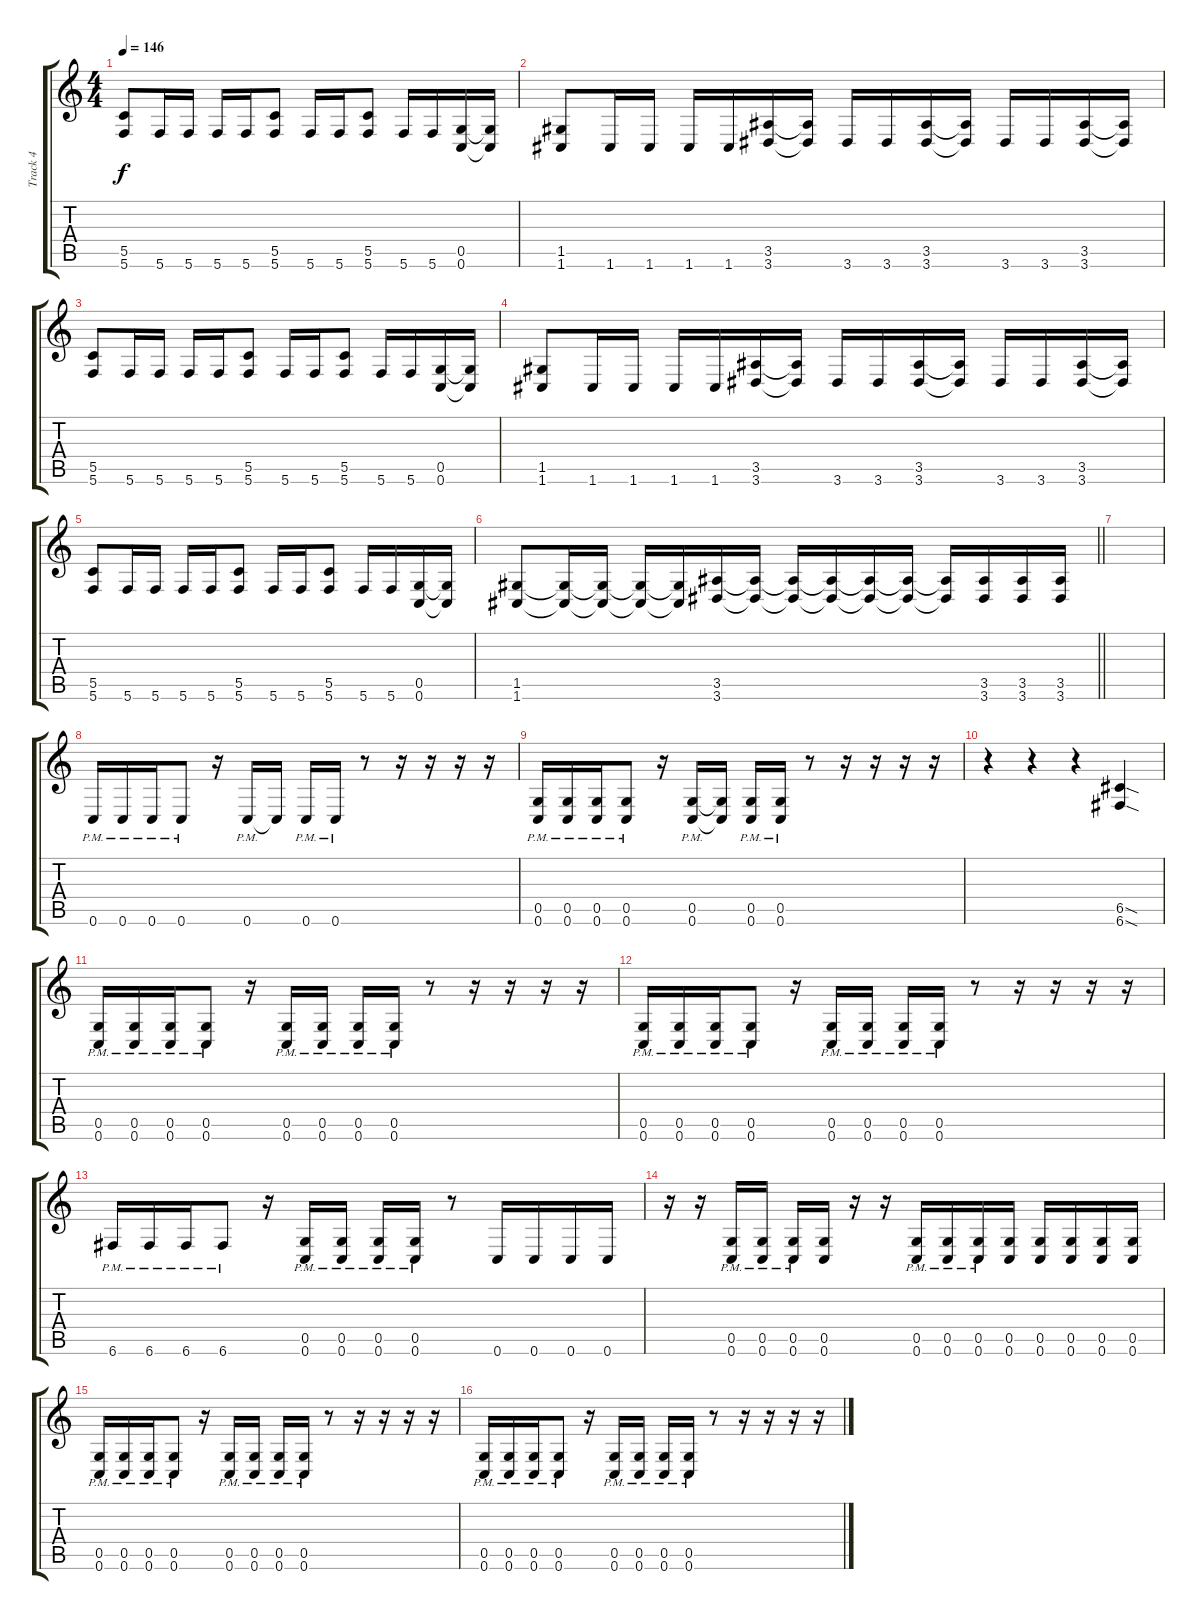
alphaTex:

\track ("Track 4" "Track 4") {instrument distortionguitar}
\staff {score tabs}
\tuning (D4 A3 F3 C3 G2 C2) {hide}
\ts (4 4)
\tempo 146
\clef g2
\ks c
(5.5 5.6).8{dy f} 5.6.16 5.6.16 5.6.16 5.6.16 (5.5 5.6).8 5.6.16 5.6.16 (5.5 5.6).8 5.6.16 5.6.16 (0.5 0.6).16 (0.5{t} 0.6{t}).16 |
(1.5 1.6).8 1.6.16 1.6.16 1.6.16 1.6.16 (3.5 3.6).16 (3.5{t} 3.6{t}).16 3.6.16 3.6.16 (3.5 3.6).16 (3.5{t} 3.6{t}).16 3.6.16 3.6.16 (3.5 3.6).16 (3.5{t} 3.6{t}).16 |
(5.5 5.6).8 5.6.16 5.6.16 5.6.16 5.6.16 (5.5 5.6).8 5.6.16 5.6.16 (5.5 5.6).8 5.6.16 5.6.16 (0.5 0.6).16 (0.5{t} 0.6{t}).16 |
(1.5 1.6).8 1.6.16 1.6.16 1.6.16 1.6.16 (3.5 3.6).16 (3.5{t} 3.6{t}).16 3.6.16 3.6.16 (3.5 3.6).16 (3.5{t} 3.6{t}).16 3.6.16 3.6.16 (3.5 3.6).16 (3.5{t} 3.6{t}).16 |
(5.5 5.6).8 5.6.16 5.6.16 5.6.16 5.6.16 (5.5 5.6).8 5.6.16 5.6.16 (5.5 5.6).8 5.6.16 5.6.16 (0.5 0.6).16 (0.5{t} 0.6{t}).16 |
\barLineRight lightlight
(1.5 1.6).8 (1.5{t} 1.6{t}).16 (1.5{t} 1.6{t}).16 (1.5{t} 1.6{t}).16 (1.5{t} 1.6{t}).16 (3.5 3.6).16 (3.5{t} 3.6{t}).16 (3.5{t} 3.6{t}).16 (3.5{t} 3.6{t}).16 (3.5{t} 3.6{t}).16 (3.5{t} 3.6{t}).16 (3.5{t} 3.6{t}).16 (3.5 3.6).16 (3.5 3.6).16 (3.5 3.6).16 |
|
0.6{pm}.16 0.6{pm}.16 0.6{pm}.16 0.6{pm}.8 r.16 0.6{pm}.16 0.6{t}.16 0.6{pm}.16 0.6{pm}.16 r.8 r.16 r.16 r.16 r.16 |
(0.5{pm} 0.6{pm}).16 (0.5{pm} 0.6{pm}).16 (0.5{pm} 0.6{pm}).16 (0.5{pm} 0.6{pm}).8 r.16 (0.5{pm} 0.6{pm}).16 (0.5{t} 0.6{t}).16 (0.5{pm} 0.6{pm}).16 (0.5{pm} 0.6{pm}).16 r.8 r.16 r.16 r.16 r.16 |
r.4 r.4 r.4 (6.5{sod} 6.6{sod}).4 |
(0.5{pm} 0.6{pm}).16{volume 12} (0.5{pm} 0.6{pm}).16 (0.5{pm} 0.6{pm}).16 (0.5{pm} 0.6{pm}).8 r.16 (0.5{pm} 0.6{pm}).16 (0.5{pm} 0.6{pm}).16 (0.5{pm} 0.6{pm}).16 (0.5{pm} 0.6{pm}).16 r.8 r.16 r.16 r.16 r.16 |
(0.5{pm} 0.6{pm}).16 (0.5{pm} 0.6{pm}).16 (0.5{pm} 0.6{pm}).16 (0.5{pm} 0.6{pm}).8 r.16 (0.5{pm} 0.6{pm}).16 (0.5{pm} 0.6{pm}).16 (0.5{pm} 0.6{pm}).16 (0.5{pm} 0.6{pm}).16 r.8 r.16 r.16 r.16 r.16 |
6.6{pm}.16 6.6{pm}.16 6.6{pm}.16 6.6{pm}.8 r.16 (0.5{pm} 0.6{pm}).16 (0.5{pm} 0.6{pm}).16 (0.5{pm} 0.6{pm}).16 (0.5{pm} 0.6{pm}).16 r.8 0.6.16 0.6.16 0.6.16 0.6.16 |
r.16 r.16 (0.5{pm} 0.6{pm}).16 (0.5{pm} 0.6{pm}).16 (0.5{pm} 0.6{pm}).16 (0.5 0.6).16 r.16 r.16 (0.5 0.6{pm}).16 (0.5{pm} 0.6{pm}).16 (0.5{pm} 0.6{pm}).16 (0.5 0.6).16 (0.5 0.6).16 (0.5 0.6).16 (0.5 0.6).16 (0.5 0.6).16 |
(0.5{pm} 0.6{pm}).16{volume 12} (0.5{pm} 0.6{pm}).16 (0.5{pm} 0.6{pm}).16 (0.5{pm} 0.6{pm}).8 r.16 (0.5{pm} 0.6{pm}).16 (0.5{pm} 0.6{pm}).16 (0.5{pm} 0.6{pm}).16 (0.5{pm} 0.6{pm}).16 r.8 r.16 r.16 r.16 r.16 |
(0.5{pm} 0.6{pm}).16 (0.5{pm} 0.6{pm}).16 (0.5{pm} 0.6{pm}).16 (0.5{pm} 0.6{pm}).8 r.16 (0.5{pm} 0.6{pm}).16 (0.5{pm} 0.6{pm}).16 (0.5{pm} 0.6{pm}).16 (0.5{pm} 0.6{pm}).16 r.8 r.16 r.16 r.16 r.16
